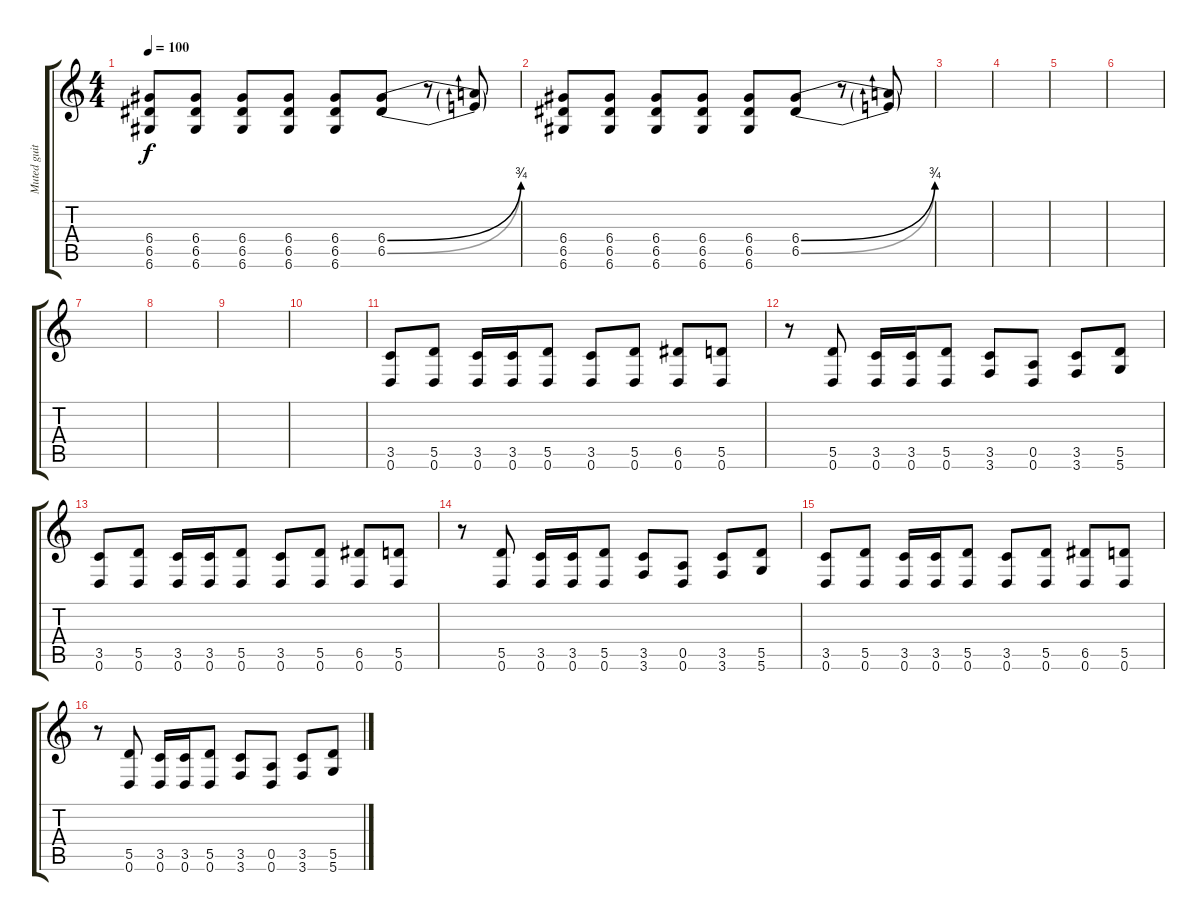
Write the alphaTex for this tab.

\track ("Muted guitar" "Muted guit") {instrument electricguitarmuted}
\staff {score tabs}
\tuning (E4 B3 G3 D3 A2 D2) {hide}
\ts (4 4)
\tempo 100
\clef g2
\ks c
(6.4 6.5 6.6).8{dy f} (6.4 6.5 6.6).8 (6.4 6.5 6.6).8 (6.4 6.5 6.6).8 (6.4 6.5 6.6).8 (6.4{be (bend 0 0 60 3)} 6.5{be (bend 0 0 60 3)}).8 r.8 (6.4{t} 6.5{t}).8 |
(6.4 6.5 6.6).8 (6.4 6.5 6.6).8 (6.4 6.5 6.6).8 (6.4 6.5 6.6).8 (6.4 6.5 6.6).8 (6.4{be (bend 0 0 60 3)} 6.5{be (bend 0 0 60 3)}).8 r.8 (6.4{t} 6.5{t}).8 |
|
|
|
|
|
|
|
|
(3.5 0.6).8{instrument electricguitarmuted} (5.5 0.6).8 (3.5 0.6).16 (3.5 0.6).16 (5.5 0.6).8 (3.5 0.6).8 (5.5 0.6).8 (6.5 0.6).8 (5.5 0.6).8 |
r.8 (5.5 0.6).8 (3.5 0.6).16 (3.5 0.6).16 (5.5 0.6).8 (3.5 3.6).8 (0.5 0.6).8 (3.5 3.6).8 (5.5 5.6).8 |
(3.5 0.6).8 (5.5 0.6).8 (3.5 0.6).16 (3.5 0.6).16 (5.5 0.6).8 (3.5 0.6).8 (5.5 0.6).8 (6.5 0.6).8 (5.5 0.6).8 |
r.8 (5.5 0.6).8 (3.5 0.6).16 (3.5 0.6).16 (5.5 0.6).8 (3.5 3.6).8 (0.5 0.6).8 (3.5 3.6).8 (5.5 5.6).8 |
(3.5 0.6).8 (5.5 0.6).8 (3.5 0.6).16 (3.5 0.6).16 (5.5 0.6).8 (3.5 0.6).8 (5.5 0.6).8 (6.5 0.6).8 (5.5 0.6).8 |
r.8 (5.5 0.6).8 (3.5 0.6).16 (3.5 0.6).16 (5.5 0.6).8 (3.5 3.6).8 (0.5 0.6).8 (3.5 3.6).8 (5.5 5.6).8
